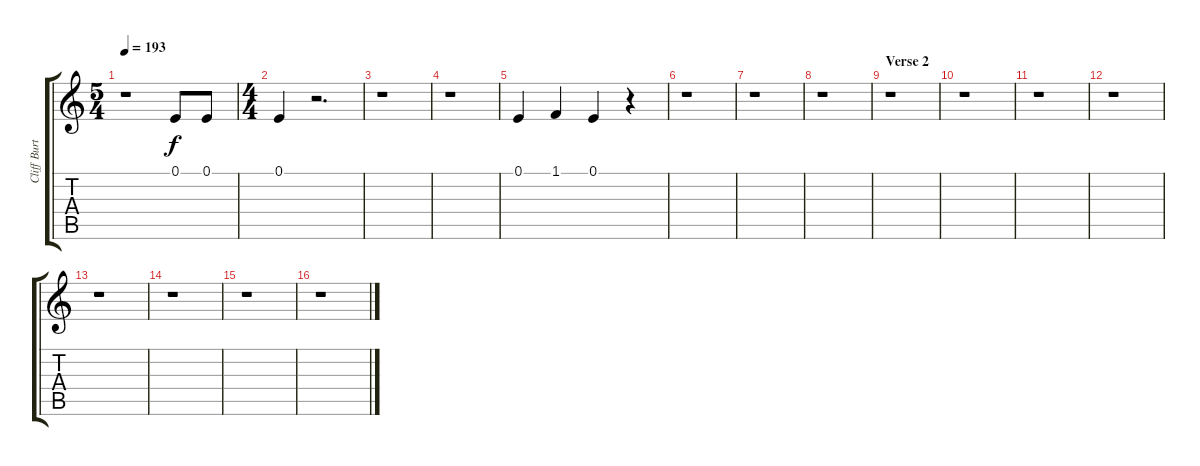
\track ("Cliff Burton - Backing Vocals" "Cliff Burt") {instrument baritonesax}
\staff {score tabs}
\tuning (E4 B3 G3 D3 A2 E2) {hide}
\ts (5 4)
\tempo 193
\clef g2
\ks c
r.1{dy f} 0.1.8 0.1.8 |
\ts (4 4)
0.1.4 r.2{d} |
r.1 |
r.1 |
0.1.4 1.1.4 0.1.4 r.4 |
r.1 |
r.1 |
r.1 |
\section ("" "Verse 2")
r.1 |
r.1 |
r.1 |
r.1 |
r.1 |
r.1 |
r.1 |
r.1
